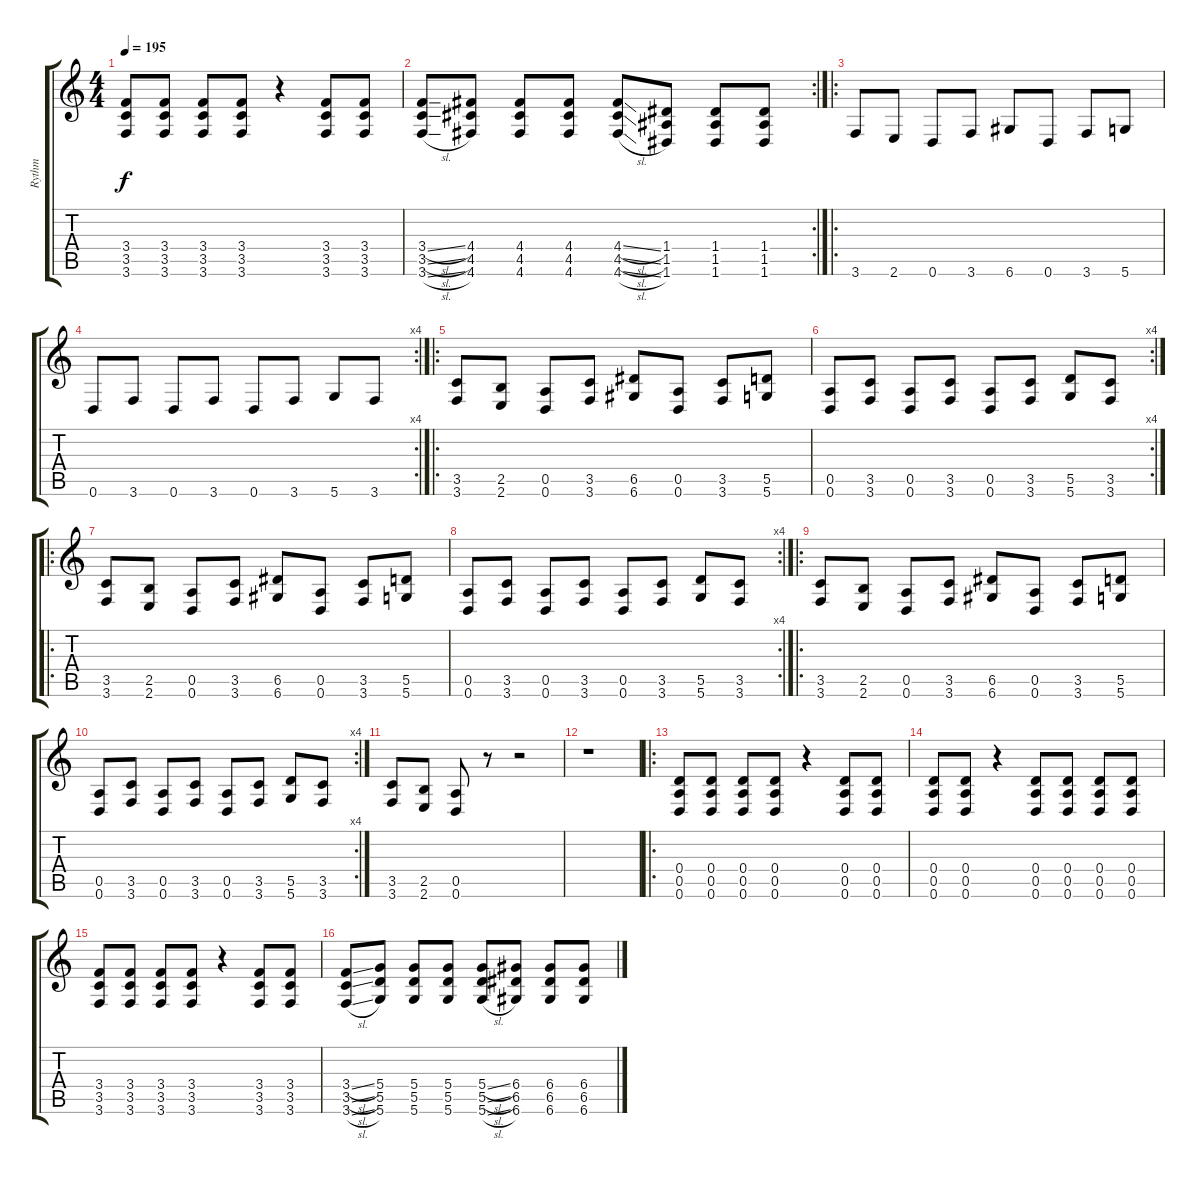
\track ("Rythm" "Rythm") {instrument distortionguitar}
\staff {score tabs}
\tuning (E4 B3 G3 D3 A2 D2) {hide}
\ts (4 4)
\tempo 195
\clef g2
\ks c
(3.4 3.5 3.6).8{dy f} (3.4 3.5 3.6).8 (3.4 3.5 3.6).8 (3.4 3.5 3.6).8 r.4 (3.4 3.5 3.6).8 (3.4 3.5 3.6).8 |
\rc 2
(3.4{sl} 3.5{sl} 3.6{sl}).8 (4.4 4.5 4.6).8 (4.4 4.5 4.6).8 (4.4 4.5 4.6).8 (4.4{sl} 4.5{sl} 4.6{sl}).8 (1.4 1.5 1.6).8 (1.4 1.5 1.6).8 (1.4 1.5 1.6).8 |
\ro
3.6.8 2.6.8 0.6.8 3.6.8 6.6.8 0.6.8 3.6.8 5.6.8 |
\rc 4
0.6.8 3.6.8 0.6.8 3.6.8 0.6.8 3.6.8 5.6.8 3.6.8 |
\ro
(3.5 3.6).8 (2.5 2.6).8 (0.5 0.6).8 (3.5 3.6).8 (6.5 6.6).8 (0.5 0.6).8 (3.5 3.6).8 (5.5 5.6).8 |
\rc 4
(0.5 0.6).8 (3.5 3.6).8 (0.5 0.6).8 (3.5 3.6).8 (0.5 0.6).8 (3.5 3.6).8 (5.5 5.6).8 (3.5 3.6).8 |
\ro
(3.5 3.6).8 (2.5 2.6).8 (0.5 0.6).8 (3.5 3.6).8 (6.5 6.6).8 (0.5 0.6).8 (3.5 3.6).8 (5.5 5.6).8 |
\rc 4
(0.5 0.6).8 (3.5 3.6).8 (0.5 0.6).8 (3.5 3.6).8 (0.5 0.6).8 (3.5 3.6).8 (5.5 5.6).8 (3.5 3.6).8 |
\ro
(3.5 3.6).8 (2.5 2.6).8 (0.5 0.6).8 (3.5 3.6).8 (6.5 6.6).8 (0.5 0.6).8 (3.5 3.6).8 (5.5 5.6).8 |
\rc 4
(0.5 0.6).8 (3.5 3.6).8 (0.5 0.6).8 (3.5 3.6).8 (0.5 0.6).8 (3.5 3.6).8 (5.5 5.6).8 (3.5 3.6).8 |
(3.5 3.6).8 (2.5 2.6).8 (0.5 0.6).8 r.8 r.2 |
r.1 |
\ro
(0.4 0.5 0.6).8 (0.4 0.5 0.6).8 (0.4 0.5 0.6).8 (0.4 0.5 0.6).8 r.4 (0.4 0.5 0.6).8 (0.4 0.5 0.6).8 |
(0.4 0.5 0.6).8 (0.4 0.5 0.6).8 r.4 (0.4 0.5 0.6).8 (0.4 0.5 0.6).8 (0.4 0.5 0.6).8 (0.4 0.5 0.6).8 |
(3.4 3.5 3.6).8 (3.4 3.5 3.6).8 (3.4 3.5 3.6).8 (3.4 3.5 3.6).8 r.4 (3.4 3.5 3.6).8 (3.4 3.5 3.6).8 |
(3.4{sl} 3.5{sl} 3.6{sl}).8 (5.4 5.5 5.6).8 (5.4 5.5 5.6).8 (5.4 5.5 5.6).8 (5.4{sl} 5.5{sl} 5.6{sl}).8 (6.4 6.5 6.6).8 (6.4 6.5 6.6).8 (6.4 6.5 6.6).8
